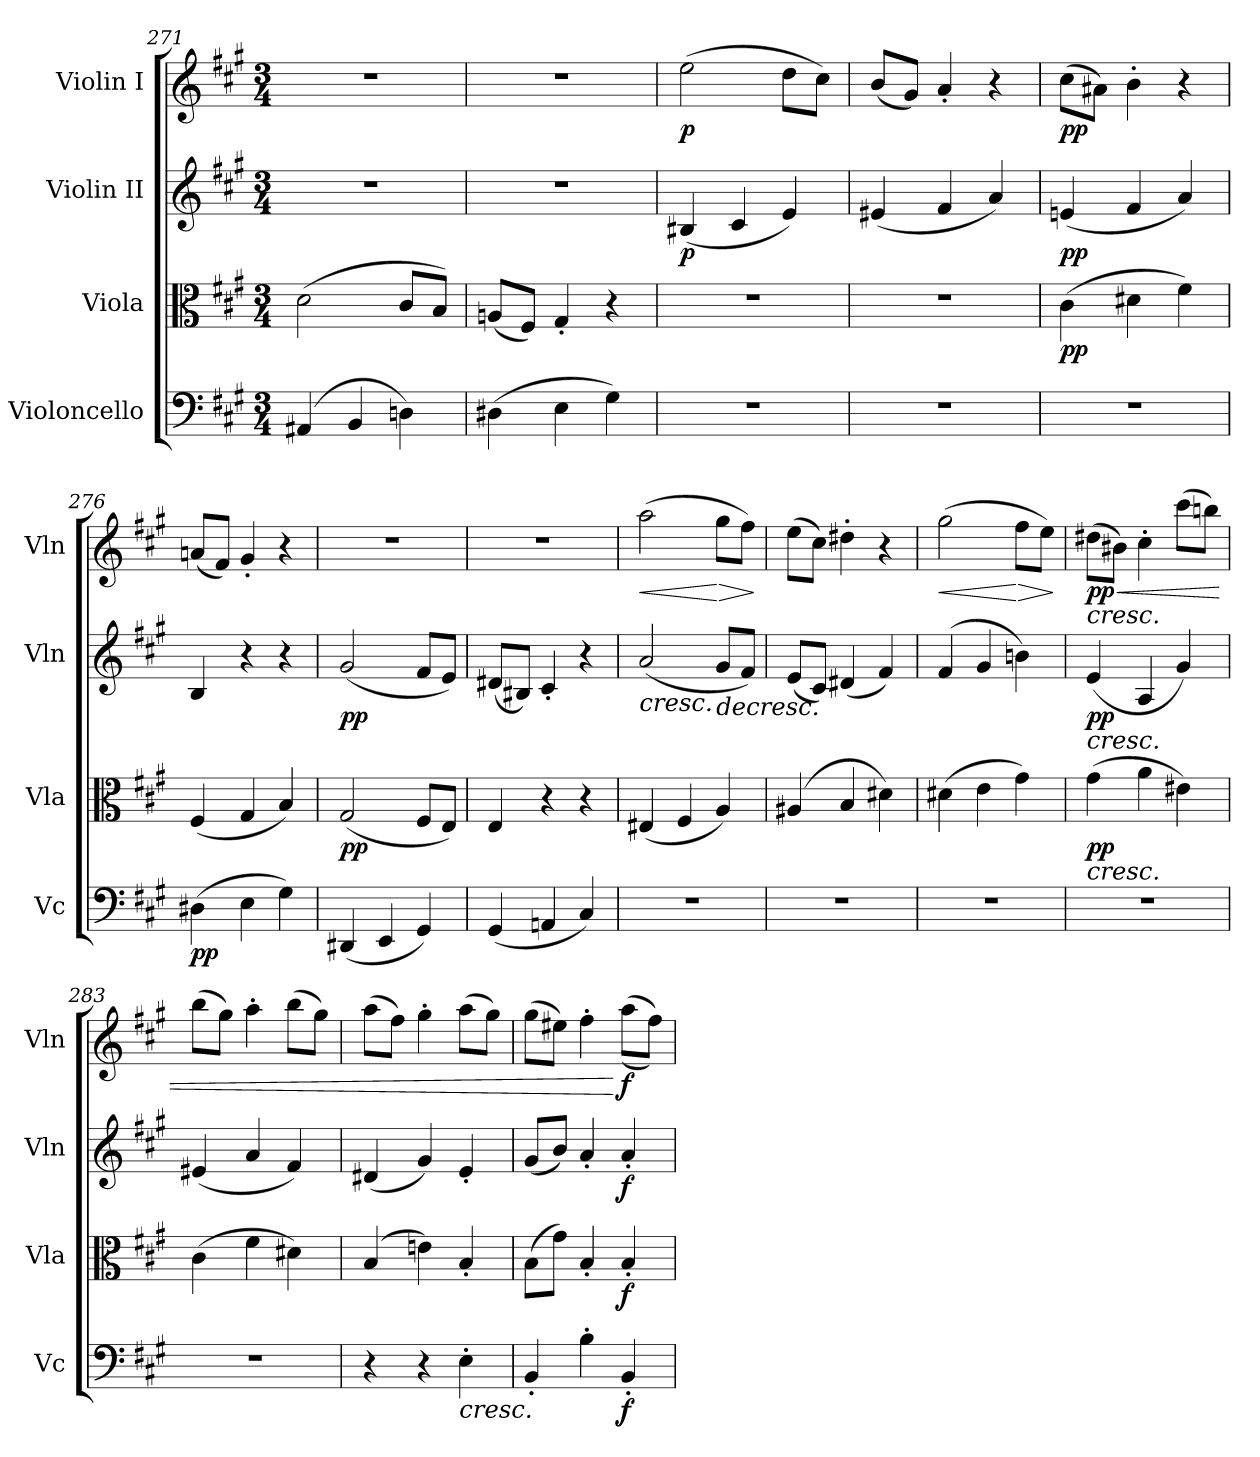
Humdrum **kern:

**kern	**dynam	**kern	**dynam	**kern	**dynam	**kern	**dynam
*part4	*part4	*part3	*part3	*part2	*part2	*part1	*part1
*staff4	*staff4	*staff3	*staff3	*staff2	*staff2	*staff1	*staff1
*I"Violoncello	*	*I"Viola	*	*I"Violin II	*	*I"Violin I	*
*I'Vc	*	*I'Vla	*	*I'Vln	*	*I'Vln	*
*clefF4	*	*clefC3	*	*clefG2	*	*clefG2	*
*k[f#c#g#]	*	*k[f#c#g#]	*	*k[f#c#g#]	*	*k[f#c#g#]	*
*M3/4	*	*M3/4	*	*M3/4	*	*M3/4	*
=271	=271	=271	=271	=271	=271	=271	=271
(>4AA#X/	.	(>2d\	.	2.r	.	2.r	.
4BB/	.	.	.	.	.	.	.
4Dn\)	.	8c#/L	.	.	.	.	.
.	.	8B/J)	.	.	.	.	.
=272	=272	=272	=272	=272	=272	=272	=272
(>4D#X\	.	(<8An/L	.	2.r	.	2.r	.
.	.	8F#/J)	.	.	.	.	.
4E\	.	4G#'/	.	.	.	.	.
4G#\)	.	4r	.	.	.	.	.
=273	=273	=273	=273	=273	=273	=273	=273
!	!	!	!	!	!LO:DY:b	!	!LO:DY:b
2.r	.	2.r	.	(<4B#X/	p	(>2ee\	p
.	.	.	.	4c#/	.	.	.
.	.	.	.	4e/)	.	8dd\L	.
.	.	.	.	.	.	8cc#\J)	.
=274	=274	=274	=274	=274	=274	=274	=274
2.r	.	2.r	.	(<4e#X/	.	(<8b/L	.
.	.	.	.	.	.	8g#/J)	.
.	.	.	.	4f#/	.	4a'/	.
.	.	.	.	4a/)	.	4r	.
=275	=275	=275	=275	=275	=275	=275	=275
!	!	!	!LO:DY:b	!	!LO:DY:b	!	!LO:DY:b
2.r	.	(>4c#\	pp	(<4en/	pp	(>8cc#\L	pp
.	.	.	.	.	.	8a#X\J)	.
.	.	4d#X\	.	4f#/	.	4b'\	.
.	.	4f#\)	.	4a/)	.	4r	.
=276	=276	=276	=276	=276	=276	=276	=276
!	!LO:DY:b	!	!	!	!	!	!
(>4D#X\	pp	(<4F#/	.	4B/	.	(<8an/L	.
.	.	.	.	.	.	8f#/J)	.
4E\	.	4G#/	.	4r	.	4g#'/	.
4G#\)	.	4B/)	.	4r	.	4r	.
=277	=277	=277	=277	=277	=277	=277	=277
!	!	!	!LO:DY:b	!	!LO:DY:b	!	!
(<4DD#X/	.	(<2G#/	pp	(<2g#/	pp	2.r	.
4EE/	.	.	.	.	.	.	.
4GG#/)	.	8F#/L	.	8f#/L	.	.	.
.	.	8E/J)	.	8e/J)	.	.	.
=278	=278	=278	=278	=278	=278	=278	=278
(<4GG#/	.	4E/	.	(<8d#X/L	.	2.r	.
.	.	.	.	8B#X/J)	.	.	.
4AAn/	.	4r	.	4c#'/	.	.	.
4C#/)	.	4r	.	4r	.	.	.
=279	=279	=279	=279	=279	=279	=279	=279
!	!	!	!	!	!LO:HP:b	!	!LO:HP:b
2.r	.	(<4E#X/	.	(<2a/	<	(>2aa\	<
.	.	4F#/	.	.	.	.	.
!	!	!	!	!	!LO:HP:b	!	!LO:HP:n=1:b
.	.	4A/)	.	8g#/L	>	8gg#\L	[ >
.	.	.	.	8f#/J)	.	8ff#\J)	.
.	.	.	.	.	[	.	]
=280	=280	=280	=280	=280	=280	=280	=280
2.r	.	(>4A#X/	.	(<8e/L	.	(>8ee\L	.
.	.	.	.	8c#/J)	.	8cc#\J)	.
.	.	4B/	.	(<4d#X/	.	4dd#X'\	.
.	.	4d#X\)	.	4f#/)	.	4r	.
=281	=281	=281	=281	=281	=281	=281	=281
!	!	!	!	!	!	!	!LO:HP:b
2.r	.	(>4d#X\	.	(>4f#/	.	(>2gg#\	<
.	.	4e\	.	4g#/	.	.	.
!	!	!	!	!	!	!	!LO:HP:n=1:b
.	.	4g#\)	.	4bn\)	.	8ff#\L	[ >
.	.	.	.	.	.	8ee\J)	.
.	.	.	.	.	.	.	]
=282	=282	=282	=282	=282	=282	=282	=282
!	!	!	!	!	!	!LO:TX:b:i:t=cresc.	!
!	!	!	!	!LO:TX:b:i:t=cresc.	!	!	!
!	!	!LO:TX:b:i:t=cresc.	!	!	!	!	!
!	!	!	!LO:DY:b	!	!LO:DY:b	!	!LO:HP:b
!	!	!	!	!	!	!	!LO:DY:n=1:b
2.r	.	(>4g#\	pp	(<4e/	pp	(>8dd#X\L	< pp
.	.	.	.	.	.	8b#X\J)	.
.	.	4a\	.	4A/	.	4cc#'\	.
.	.	4e#X\)	.	4g#/)	.	(>8ccc#\L	.
.	.	.	.	.	.	8bbn\J)	.
=283	=283	=283	=283	=283	=283	=283	=283
2.r	.	(>4c#\	.	(<4e#X/	.	(>8bb\L	.
.	.	.	.	.	.	8gg#\J)	.
.	.	4f#\	.	4a/	.	4aa'\	.
.	.	4d#X\)	.	4f#/)	.	(>8bb\L	.
.	.	.	.	.	.	8gg#\J)	.
=284	=284	=284	=284	=284	=284	=284	=284
4r	.	(>4B/	.	(<4d#X/	.	(>8aa\L	.
.	.	.	.	.	.	8ff#\J)	.
4r	.	4en\)	.	4g#/)	.	4gg#'\	.
!LO:TX:b:i:t=cresc.	!	!	!	!	!	!	!
4E'\	.	4B'/	.	4e'/	.	(>8aa\L	.
.	.	.	.	.	.	8gg#\J)	.
=285	=285	=285	=285	=285	=285	=285	=285
4BB'/	.	(>8B\L	.	(<8g#/L	.	(>8gg#\L	.
.	.	8g#\J)	.	8b/J)	.	8ee#X\J)	.
4B'\	.	4B'/	.	4a'/	.	4ff#'\	.
!	!LO:DY:b	!	!LO:DY:b	!	!LO:DY:n=1:b	!	!LO:DY:n=1:b
4BB'/	f	4B'/	f	4a'/	] f	(>(>8aa\L	[ f
.	.	.	.	.	.	8ff#\J))	.
=	=	=	=	=	=	=	=
*-	*-	*-	*-	*-	*-	*-	*-
